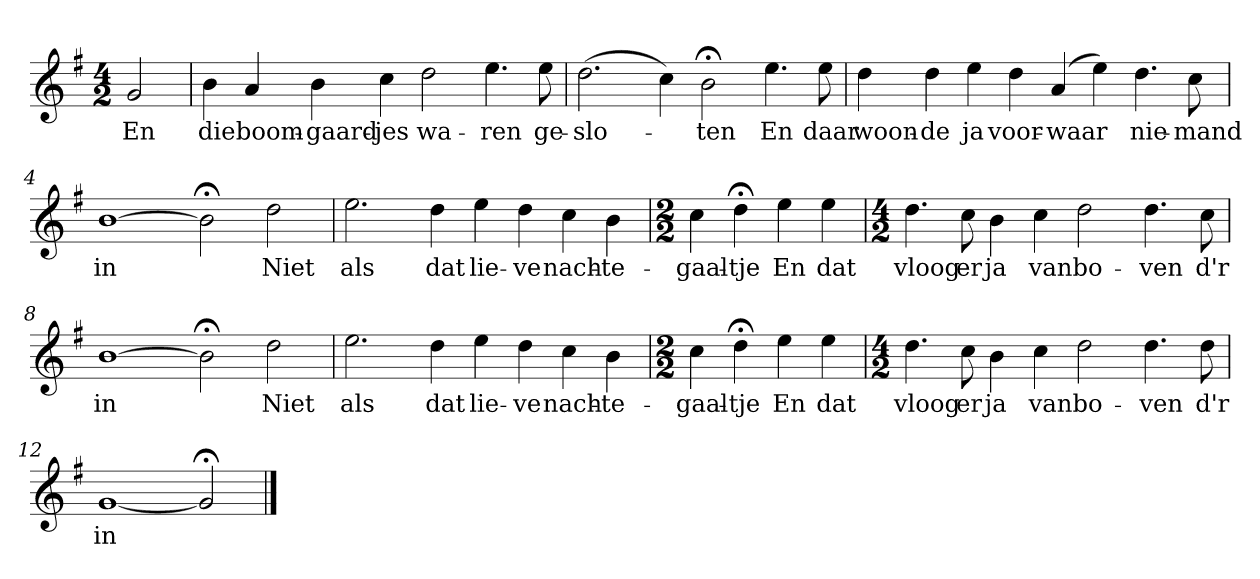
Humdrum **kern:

**kern	**text
*part1	*part1
*staff1	*staff1
*k[f#]	*
*G:	*
*M4/2	*
*MM120	*
=	=
2g	En
=1	=1
4b	die
4a	boom-
4b	-gaard-
4cc	-jes
2dd	wa-
4.ee	-ren
8ee	ge-
=2	=2
(2.dd	-slo-
4cc)	.
2b;<	-ten
4.ee	En
8ee	daar
=3	=3
4dd	woon-
4dd	-de
4ee	ja
4dd	voor-
(4a	-waar
4ee)	.
4.dd	nie-
8cc	-mand
=4	=4
[1b	in
2b;<]	.
2dd	Niet
=5	=5
2.ee	als
4dd	dat
4ee	lie-
4dd	-ve
4cc	nach-
4b	-te-
=6	=6
*M2/2	*
4cc	-gaal-
4dd;<	-tje
4ee	En
4ee	dat
=7	=7
*M4/2	*
4.dd	vloog
8cc	er
4b	ja
4cc	van
2dd	bo-
4.dd	-ven
8cc	d'r
=8	=8
[1b	in
2b;<]	.
2dd	Niet
=9	=9
2.ee	als
4dd	dat
4ee	lie-
4dd	-ve
4cc	nach-
4b	-te-
=10	=10
*M2/2	*
4cc	-gaal-
4dd;<	-tje
4ee	En
4ee	dat
=11	=11
*M4/2	*
4.dd	vloog
8cc	er
4b	ja
4cc	van
2dd	bo-
4.dd	-ven
8dd	d'r
=12	=12
[1g	in
2g;<]	.
==	==
*-	*-
